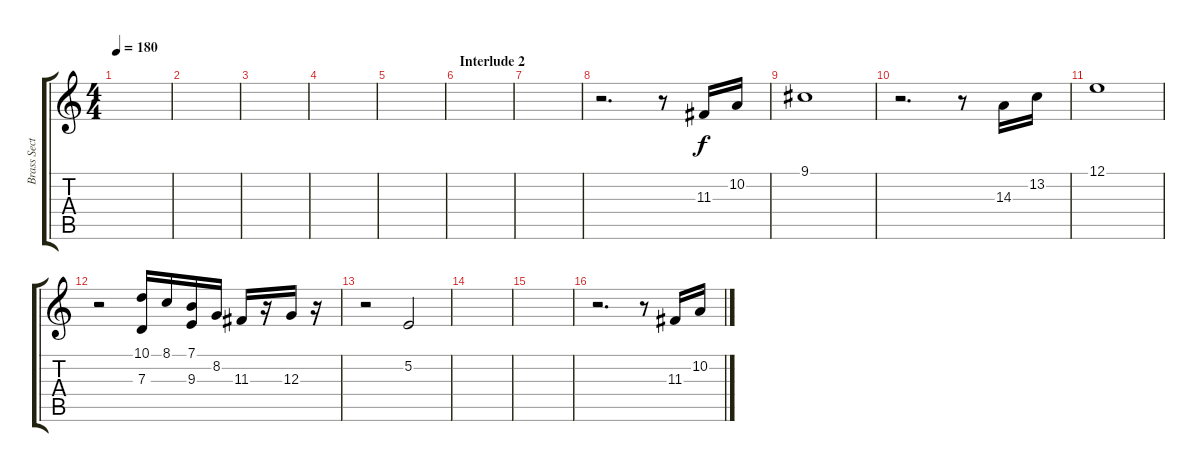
\track ("Brass Section" "Brass Sect") {instrument brasssection}
\staff {score tabs}
\tuning (E4 B3 G3 D3 A2 E2) {hide}
\ts (4 4)
\tempo 180
\clef g2
\ks c
|
|
|
|
|
\section ("" "Interlude 2")
|
|
r.2{d} r.8 11.3.16 10.2.16 |
9.1.1 |
r.2{d} r.8 14.3.16 13.2.16 |
12.1.1 |
r.2 (10.1 7.3).16 8.1.16 (7.1 9.3).16 8.2.16 11.3.16 r.16 12.3.16 r.16 |
r.2 5.2.2 |
|
|
r.2{d} r.8 11.3.16 10.2.16
